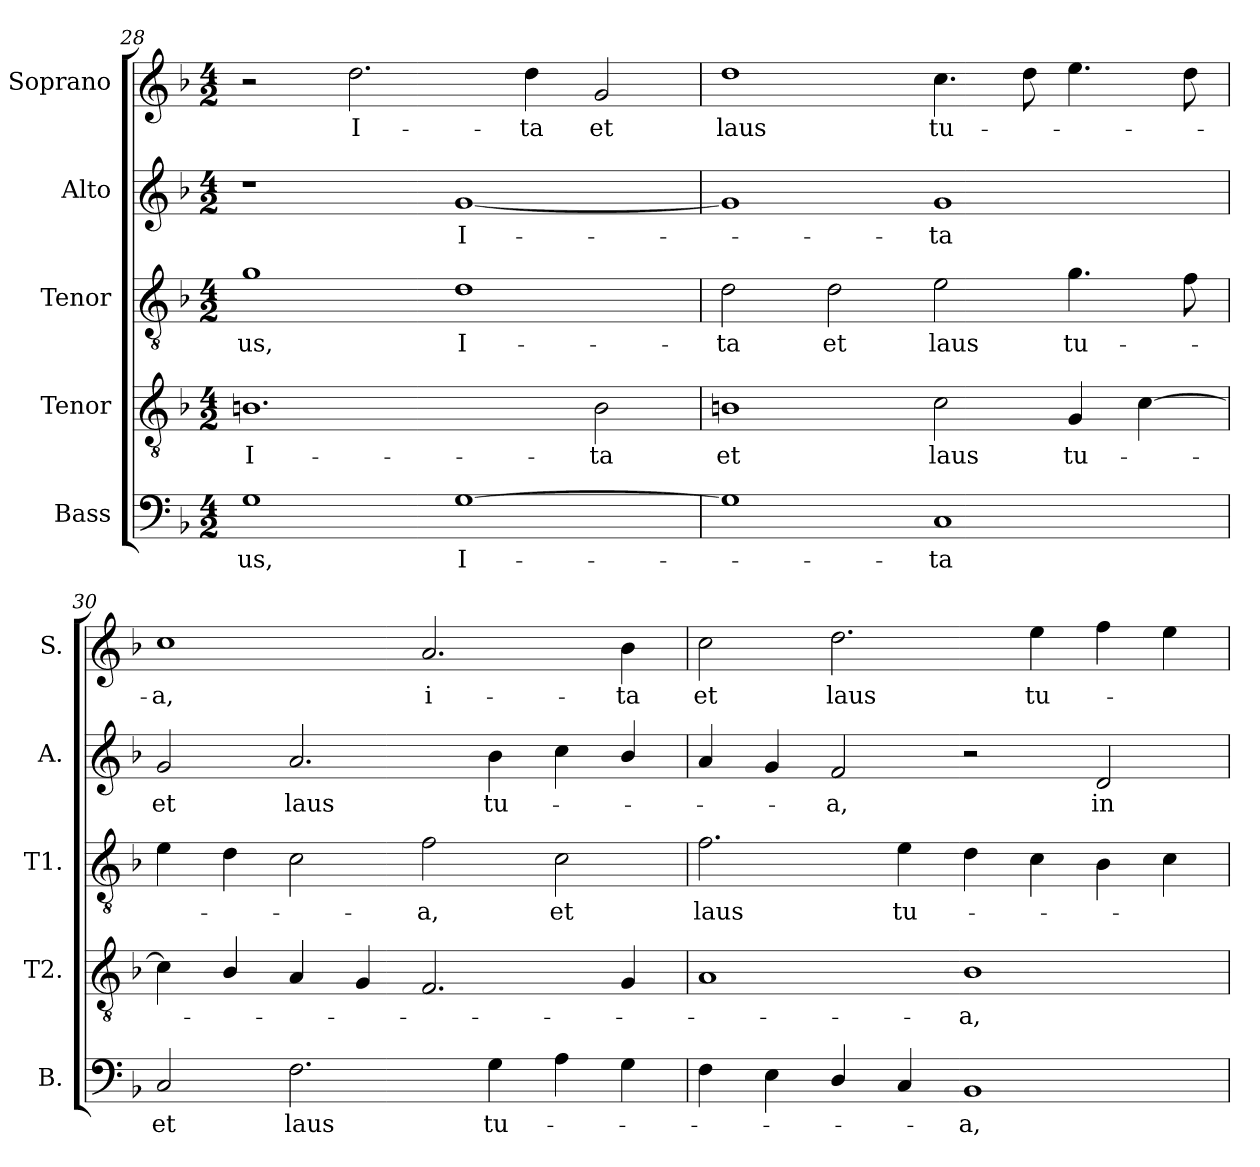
**kern	**text	**kern	**text	**kern	**text	**kern	**text	**kern	**text
*part5	*part5	*part4	*part4	*part3	*part3	*part2	*part2	*part1	*part1
*staff5	*staff5	*staff4	*staff4	*staff3	*staff3	*staff2	*staff2	*staff1	*staff1
*I"Bass	*	*I"Tenor	*	*I"Tenor	*	*I"Alto	*	*I"Soprano	*
*I'B.	*	*I'T2.	*	*I'T1.	*	*I'A.	*	*I'S.	*
*clefF4	*	*clefGv2	*	*clefGv2	*	*clefG2	*	*clefG2	*
*	*	*ITrd7c12	*	*ITrd7c12	*	*	*	*	*
*k[b-]	*	*k[b-]	*	*k[b-]	*	*k[b-]	*	*k[b-]	*
*F:	*	*F:	*	*F:	*	*F:	*	*F:	*
*M4/2	*	*M4/2	*	*M4/2	*	*M4/2	*	*M4/2	*
=28	=28	=28	=28	=28	=28	=28	=28	=28	=28
!	!LO:LY:b:color=#000000	!	!	!	!	!	!	!	!
!	!	!	!LO:LY:b:color=#000000	!	!	!	!	!	!
!	!	!	!	!	!LO:LY:b:color=#000000	!	!	!	!
1Gi	-us,	1.BBni	I-	1Gi	-us,	1r	.	2r	.
!	!	!	!	!	!	!	!	!	!LO:LY:b:color=#000000
.	.	.	.	.	.	.	.	2.ddi\	I-
!	!LO:LY:b:color=#000000	!	!	!	!	!	!	!	!
!	!	!	!	!	!LO:LY:b:color=#000000	!	!	!	!
!	!	!	!	!	!	!	!LO:LY:b:color=#000000	!	!
[1Gi	I-	.	.	1Di	I-	[1gi	I-	.	.
!	!	!	!	!	!	!	!	!	!LO:LY:b:color=#000000
.	.	.	.	.	.	.	.	4ddi\	-ta
!	!	!	!LO:LY:b:color=#000000	!	!	!	!	!	!
!	!	!	!	!	!	!	!	!	!LO:LY:b:color=#000000
.	.	2BBi\	-ta	.	.	.	.	2gi/	et
=29	=29	=29	=29	=29	=29	=29	=29	=29	=29
!	!	!	!LO:LY:b:color=#000000	!	!	!	!	!	!
!	!	!	!	!	!LO:LY:b:color=#000000	!	!	!	!
!	!	!	!	!	!	!	!	!	!LO:LY:b:color=#000000
1Gi]	.	1BBni	et	2Di\	-ta	1gi]	.	1ddi	laus
!	!	!	!	!	!LO:LY:b:color=#000000	!	!	!	!
.	.	.	.	2Di\	et	.	.	.	.
!	!LO:LY:b:color=#000000	!	!	!	!	!	!	!	!
!	!	!	!LO:LY:b:color=#000000	!	!	!	!	!	!
!	!	!	!	!	!LO:LY:b:color=#000000	!	!	!	!
!	!	!	!	!	!	!	!LO:LY:b:color=#000000	!	!
!	!	!	!	!	!	!	!	!	!LO:LY:b:color=#000000
1Ci	-ta	2Ci\	laus	2Ei\	laus	1gi	-ta	4.cci\	tu-
.	.	.	.	.	.	.	.	8ddi\	.
!	!	!	!LO:LY:b:color=#000000	!	!	!	!	!	!
!	!	!	!	!	!LO:LY:b:color=#000000	!	!	!	!
.	.	4GGi/	tu-	4.Gi\	tu-	.	.	4.eei\	.
.	.	[4Ci\	.	.	.	.	.	.	.
.	.	.	.	8Fi\	.	.	.	8ddi\	.
!!LO:LB:g=z
=30	=30	=30	=30	=30	=30	=30	=30	=30	=30
!	!LO:LY:b:color=#000000	!	!	!	!	!	!	!	!
!	!	!	!	!	!	!	!LO:LY:b:color=#000000	!	!
!	!	!	!	!	!	!	!	!	!LO:LY:b:color=#000000
2Ci/	et	4Ci\]	.	4Ei\	.	2gi/	et	1cci	-a,
.	.	4BB-i/	.	4Di\	.	.	.	.	.
!	!LO:LY:b:color=#000000	!	!	!	!	!	!	!	!
!	!	!	!	!	!	!	!LO:LY:b:color=#000000	!	!
2.Fi\	laus	4AAi/	.	2Ci\	.	2.ai/	laus	.	.
.	.	4GGi/	.	.	.	.	.	.	.
!	!	!	!	!	!LO:LY:b:color=#000000	!	!	!	!
!	!	!	!	!	!	!	!	!	!LO:LY:b:color=#000000
.	.	2.FFi/	.	2Fi\	-a,	.	.	2.ai/	i-
!	!LO:LY:b:color=#000000	!	!	!	!	!	!	!	!
!	!	!	!	!	!	!	!LO:LY:b:color=#000000	!	!
4Gi\	tu-	.	.	.	.	4b-i\	tu-	.	.
!	!	!	!	!	!LO:LY:b:color=#000000	!	!	!	!
4Ai\	.	.	.	2Ci\	et	4cci\	.	.	.
!	!	!	!	!	!	!	!	!	!LO:LY:b:color=#000000
4Gi\	.	4GGi/	.	.	.	4b-i/	.	4b-i\	-ta
=31	=31	=31	=31	=31	=31	=31	=31	=31	=31
!	!	!	!	!	!LO:LY:b:color=#000000	!	!	!	!
!	!	!	!	!	!	!	!	!	!LO:LY:b:color=#000000
4Fi\	.	1AAi	.	2.Fi\	laus	4ai/	.	2cci\	et
4Ei\	.	.	.	.	.	4gi/	.	.	.
!	!	!	!	!	!	!	!LO:LY:b:color=#000000	!	!
!	!	!	!	!	!	!	!	!	!LO:LY:b:color=#000000
4Di/	.	.	.	.	.	2fi/	-a,	2.ddi\	laus
!	!	!	!	!	!LO:LY:b:color=#000000	!	!	!	!
4Ci/	.	.	.	4Ei\	tu-	.	.	.	.
!	!LO:LY:b:color=#000000	!	!	!	!	!	!	!	!
!	!	!	!LO:LY:b:color=#000000	!	!	!	!	!	!
1BB-i	-a,	1BB-i	-a,	4Di\	.	2r	.	.	.
!	!	!	!	!	!	!	!	!	!LO:LY:b:color=#000000
.	.	.	.	4Ci\	.	.	.	4eei\	tu-
!	!	!	!	!	!	!	!LO:LY:b:color=#000000	!	!
.	.	.	.	4BB-i\	.	2di/	in	4ffi\	.
.	.	.	.	4Ci\	.	.	.	4eei\	.
=	=	=	=	=	=	=	=	=	=
*-	*-	*-	*-	*-	*-	*-	*-	*-	*-
